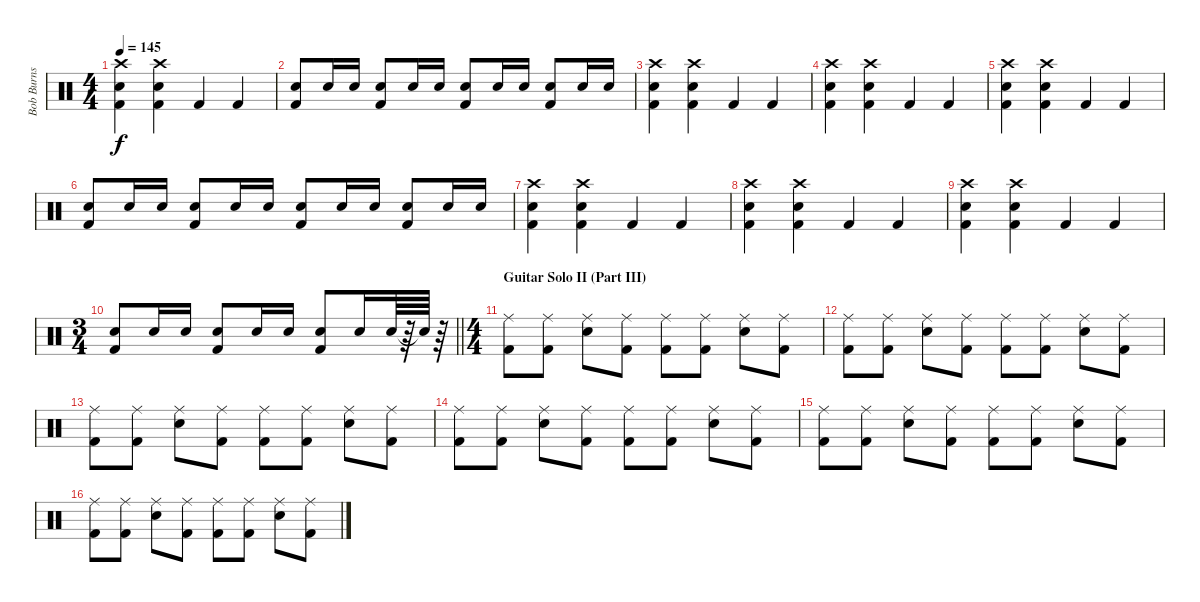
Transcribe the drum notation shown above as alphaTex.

\track ("Bob Burns" "Bob Burns") {instrument percussion}
\staff {score}
\articulation defaults
\ts (4 4)
\tempo 145
\clef neutral
\ks c
("Crash high (hit)" "Electric Snare (hit)" "Kick (hit) 2").4{dy f} ("Crash high (hit)" "Electric Snare (hit)" "Kick (hit) 2").4 "Kick (hit) 2".4 "Kick (hit) 2".4 |
("Electric Snare (hit)" "Kick (hit) 2").8 "Electric Snare (hit)".16 "Electric Snare (hit)".16 ("Electric Snare (hit)" "Kick (hit) 2").8 "Electric Snare (hit)".16 "Electric Snare (hit)".16 ("Electric Snare (hit)" "Kick (hit) 2").8 "Electric Snare (hit)".16 "Electric Snare (hit)".16 ("Electric Snare (hit)" "Kick (hit) 2").8 "Electric Snare (hit)".16 "Electric Snare (hit)".16 |
("Crash high (hit)" "Electric Snare (hit)" "Kick (hit) 2").4 ("Crash high (hit)" "Electric Snare (hit)" "Kick (hit) 2").4 "Kick (hit) 2".4 "Kick (hit) 2".4 |
("Crash high (hit)" "Electric Snare (hit)" "Kick (hit) 2").4 ("Crash high (hit)" "Electric Snare (hit)" "Kick (hit) 2").4 "Kick (hit) 2".4 "Kick (hit) 2".4 |
("Crash high (hit)" "Electric Snare (hit)" "Kick (hit) 2").4 ("Crash high (hit)" "Electric Snare (hit)" "Kick (hit) 2").4 "Kick (hit) 2".4 "Kick (hit) 2".4 |
("Electric Snare (hit)" "Kick (hit) 2").8 "Electric Snare (hit)".16 "Electric Snare (hit)".16 ("Electric Snare (hit)" "Kick (hit) 2").8 "Electric Snare (hit)".16 "Electric Snare (hit)".16 ("Electric Snare (hit)" "Kick (hit) 2").8 "Electric Snare (hit)".16 "Electric Snare (hit)".16 ("Electric Snare (hit)" "Kick (hit) 2").8 "Electric Snare (hit)".16 "Electric Snare (hit)".16 |
("Crash high (hit)" "Electric Snare (hit)" "Kick (hit) 2").4 ("Crash high (hit)" "Electric Snare (hit)" "Kick (hit) 2").4 "Kick (hit) 2".4 "Kick (hit) 2".4 |
("Crash high (hit)" "Electric Snare (hit)" "Kick (hit) 2").4 ("Crash high (hit)" "Electric Snare (hit)" "Kick (hit) 2").4 "Kick (hit) 2".4 "Kick (hit) 2".4 |
("Crash high (hit)" "Electric Snare (hit)" "Kick (hit) 2").4 ("Crash high (hit)" "Electric Snare (hit)" "Kick (hit) 2").4 "Kick (hit) 2".4 "Kick (hit) 2".4 |
\ts (3 4)
\barLineRight lightlight
("Electric Snare (hit)" "Kick (hit) 2").8 "Electric Snare (hit)".16 "Electric Snare (hit)".16 ("Electric Snare (hit)" "Kick (hit) 2").8 "Electric Snare (hit)".16 "Electric Snare (hit)".16 ("Electric Snare (hit)" "Kick (hit) 2").8 "Electric Snare (hit)".16 "Electric Snare (hit)".64 r.64 "Electric Snare (hit)"{t}.64 r.64 |
\ts (4 4)
\section ("" "Guitar Solo II (Part III)")
("Ride (middle)" "Kick (hit) 2").8 ("Ride (middle)" "Kick (hit) 2").8 ("Ride (middle)" "Electric Snare (hit)").8 ("Ride (middle)" "Kick (hit) 2").8 ("Ride (middle)" "Kick (hit) 2").8 ("Ride (middle)" "Kick (hit) 2").8 ("Ride (middle)" "Electric Snare (hit)").8 ("Ride (middle)" "Kick (hit) 2").8 |
("Ride (middle)" "Kick (hit) 2").8 ("Ride (middle)" "Kick (hit) 2").8 ("Ride (middle)" "Electric Snare (hit)").8 ("Ride (middle)" "Kick (hit) 2").8 ("Ride (middle)" "Kick (hit) 2").8 ("Ride (middle)" "Kick (hit) 2").8 ("Ride (middle)" "Electric Snare (hit)").8 ("Ride (middle)" "Kick (hit) 2").8 |
("Ride (middle)" "Kick (hit) 2").8 ("Ride (middle)" "Kick (hit) 2").8 ("Ride (middle)" "Electric Snare (hit)").8 ("Ride (middle)" "Kick (hit) 2").8 ("Ride (middle)" "Kick (hit) 2").8 ("Ride (middle)" "Kick (hit) 2").8 ("Ride (middle)" "Electric Snare (hit)").8 ("Ride (middle)" "Kick (hit) 2").8 |
("Ride (middle)" "Kick (hit) 2").8 ("Ride (middle)" "Kick (hit) 2").8 ("Ride (middle)" "Electric Snare (hit)").8 ("Ride (middle)" "Kick (hit) 2").8 ("Ride (middle)" "Kick (hit) 2").8 ("Ride (middle)" "Kick (hit) 2").8 ("Ride (middle)" "Electric Snare (hit)").8 ("Ride (middle)" "Kick (hit) 2").8 |
("Ride (middle)" "Kick (hit) 2").8 ("Ride (middle)" "Kick (hit) 2").8 ("Ride (middle)" "Electric Snare (hit)").8 ("Ride (middle)" "Kick (hit) 2").8 ("Ride (middle)" "Kick (hit) 2").8 ("Ride (middle)" "Kick (hit) 2").8 ("Ride (middle)" "Electric Snare (hit)").8 ("Ride (middle)" "Kick (hit) 2").8 |
("Ride (middle)" "Kick (hit) 2").8 ("Ride (middle)" "Kick (hit) 2").8 ("Ride (middle)" "Electric Snare (hit)").8 ("Ride (middle)" "Kick (hit) 2").8 ("Ride (middle)" "Kick (hit) 2").8 ("Ride (middle)" "Kick (hit) 2").8 ("Ride (middle)" "Electric Snare (hit)").8 ("Ride (middle)" "Kick (hit) 2").8
